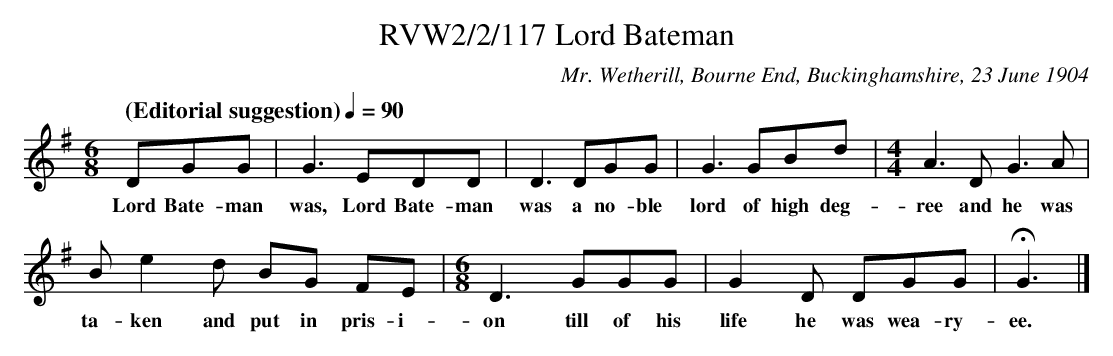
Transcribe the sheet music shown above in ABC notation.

X:1
T:RVW2/2/117 Lord Bateman
C:Mr. Wetherill, Bourne End, Buckinghamshire, 23 June 1904
L:1/8
Q: "(Editorial suggestion)" 1/4=90
M:6/8
K:G
DGG | G3 EDD | D3 DGG | G3 GBd |[M:4/4] A3 D G3 A |
w: Lord Bate-man was, Lord Bate-man was a no-ble lord of high deg-ree and he was
B e2 d BG FE |[M:6/8] D3 GGG |G2 D DGG |HG3 |]
w: ta-ken and put in pris-i-on till of his life he was wea-ry-ee.
